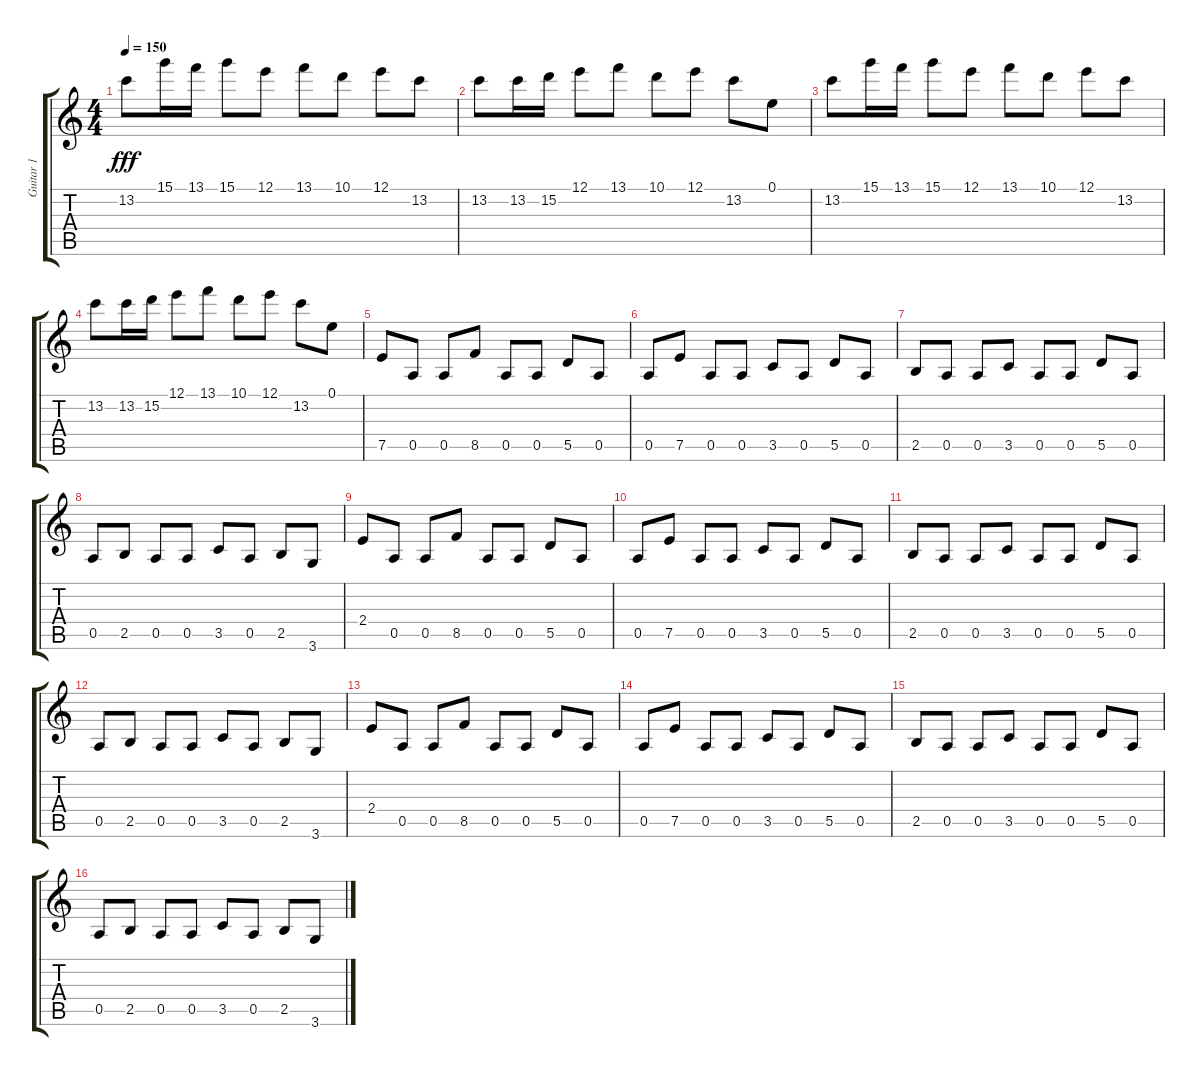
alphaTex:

\track ("Guitar 1" "Guitar 1") {instrument distortionguitar}
\staff {score tabs}
\tuning (E4 B3 G3 D3 A2 E2) {hide}
\ts (4 4)
\tempo 150
\clef g2
\ks c
13.2.8{dy fff} 15.1.16 13.1.16 15.1.8 12.1.8 13.1.8 10.1.8 12.1.8 13.2.8 |
13.2.8 13.2.16 15.2.16 12.1.8 13.1.8 10.1.8 12.1.8 13.2.8 0.1.8 |
13.2.8 15.1.16 13.1.16 15.1.8 12.1.8 13.1.8 10.1.8 12.1.8 13.2.8 |
13.2.8 13.2.16 15.2.16 12.1.8 13.1.8 10.1.8 12.1.8 13.2.8 0.1.8 |
7.5.8 0.5.8 0.5.8 8.5.8 0.5.8 0.5.8 5.5.8 0.5.8 |
0.5.8 7.5.8 0.5.8 0.5.8 3.5.8 0.5.8 5.5.8 0.5.8 |
2.5.8 0.5.8 0.5.8 3.5.8 0.5.8 0.5.8 5.5.8 0.5.8 |
0.5.8 2.5.8 0.5.8 0.5.8 3.5.8 0.5.8 2.5.8 3.6.8 |
2.4.8 0.5.8 0.5.8 8.5.8 0.5.8 0.5.8 5.5.8 0.5.8 |
0.5.8 7.5.8 0.5.8 0.5.8 3.5.8 0.5.8 5.5.8 0.5.8 |
2.5.8 0.5.8 0.5.8 3.5.8 0.5.8 0.5.8 5.5.8 0.5.8 |
0.5.8 2.5.8 0.5.8 0.5.8 3.5.8 0.5.8 2.5.8 3.6.8 |
2.4.8 0.5.8 0.5.8 8.5.8 0.5.8 0.5.8 5.5.8 0.5.8 |
0.5.8 7.5.8 0.5.8 0.5.8 3.5.8 0.5.8 5.5.8 0.5.8 |
2.5.8 0.5.8 0.5.8 3.5.8 0.5.8 0.5.8 5.5.8 0.5.8 |
0.5.8 2.5.8 0.5.8 0.5.8 3.5.8 0.5.8 2.5.8 3.6.8
